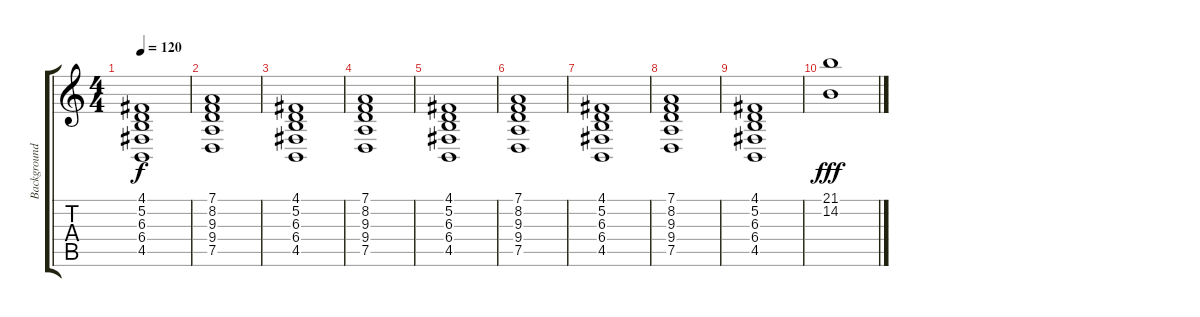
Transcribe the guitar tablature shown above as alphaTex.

\track ("Background" "Background") {instrument stringensemble1}
\staff {score tabs}
\tuning (D4 A3 F3 C3 G2 D2) {hide}
\ts (4 4)
\tempo 120
\clef g2
\ks c
(4.1 5.2 6.3 6.4 4.5).1{dy f} |
(7.1 8.2 9.3 9.4 7.5).1 |
(4.1 5.2 6.3 6.4 4.5).1 |
(7.1 8.2 9.3 9.4 7.5).1 |
(4.1 5.2 6.3 6.4 4.5).1 |
(7.1 8.2 9.3 9.4 7.5).1 |
(4.1 5.2 6.3 6.4 4.5).1 |
(7.1 8.2 9.3 9.4 7.5).1 |
(4.1 5.2 6.3 6.4 4.5).1 |
(21.1 14.2).1{dy fff}
